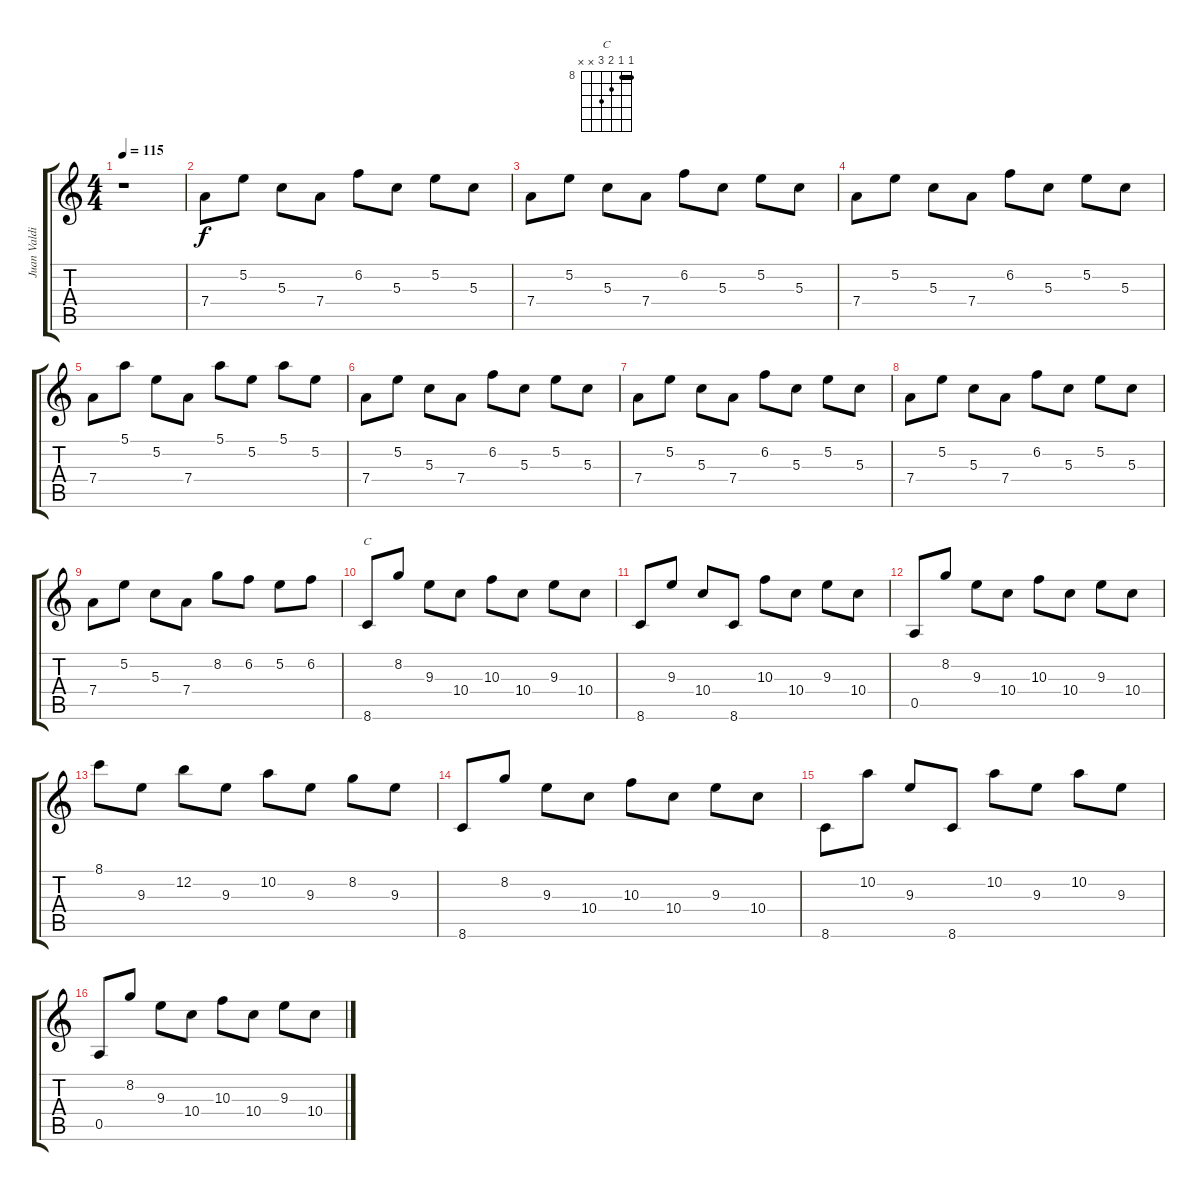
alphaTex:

\track ("Juan Valdivia" "Juan Valdi") {instrument electricguitarjazz}
\staff {score tabs}
\tuning (E4 B3 G3 D3 A2 E2) {hide}
\chord ("C" 8 8 9 10 x x) {firstfret 8 barre 8}
\ts (4 4)
\tempo 115
\clef g2
\ks c
r.1{dy f instrument electricguitarjazz} |
7.4.8 5.2.8 5.3.8 7.4.8 6.2.8 5.3.8 5.2.8 5.3.8 |
7.4.8 5.2.8 5.3.8 7.4.8 6.2.8 5.3.8 5.2.8 5.3.8 |
7.4.8 5.2.8 5.3.8 7.4.8 6.2.8 5.3.8 5.2.8 5.3.8 |
7.4.8 5.1.8 5.2.8 7.4.8 5.1.8 5.2.8 5.1.8 5.2.8 |
7.4.8 5.2.8 5.3.8 7.4.8 6.2.8 5.3.8 5.2.8 5.3.8 |
7.4.8 5.2.8 5.3.8 7.4.8 6.2.8 5.3.8 5.2.8 5.3.8 |
7.4.8 5.2.8 5.3.8 7.4.8 6.2.8 5.3.8 5.2.8 5.3.8 |
7.4.8 5.2.8 5.3.8 7.4.8 8.2.8 6.2.8 5.2.8 6.2.8 |
8.6.8{ch "C"} 8.2.8 9.3.8 10.4.8 10.3.8 10.4.8 9.3.8 10.4.8 |
8.6.8 9.3.8 10.4.8 8.6.8 10.3.8 10.4.8 9.3.8 10.4.8 |
0.5.8 8.2.8 9.3.8 10.4.8 10.3.8 10.4.8 9.3.8 10.4.8 |
8.1.8 9.3.8 12.2.8 9.3.8 10.2.8 9.3.8 8.2.8 9.3.8 |
8.6.8 8.2.8 9.3.8 10.4.8 10.3.8 10.4.8 9.3.8 10.4.8 |
8.6.8 10.2.8 9.3.8 8.6.8 10.2.8 9.3.8 10.2.8 9.3.8 |
0.5.8 8.2.8 9.3.8 10.4.8 10.3.8 10.4.8 9.3.8 10.4.8
